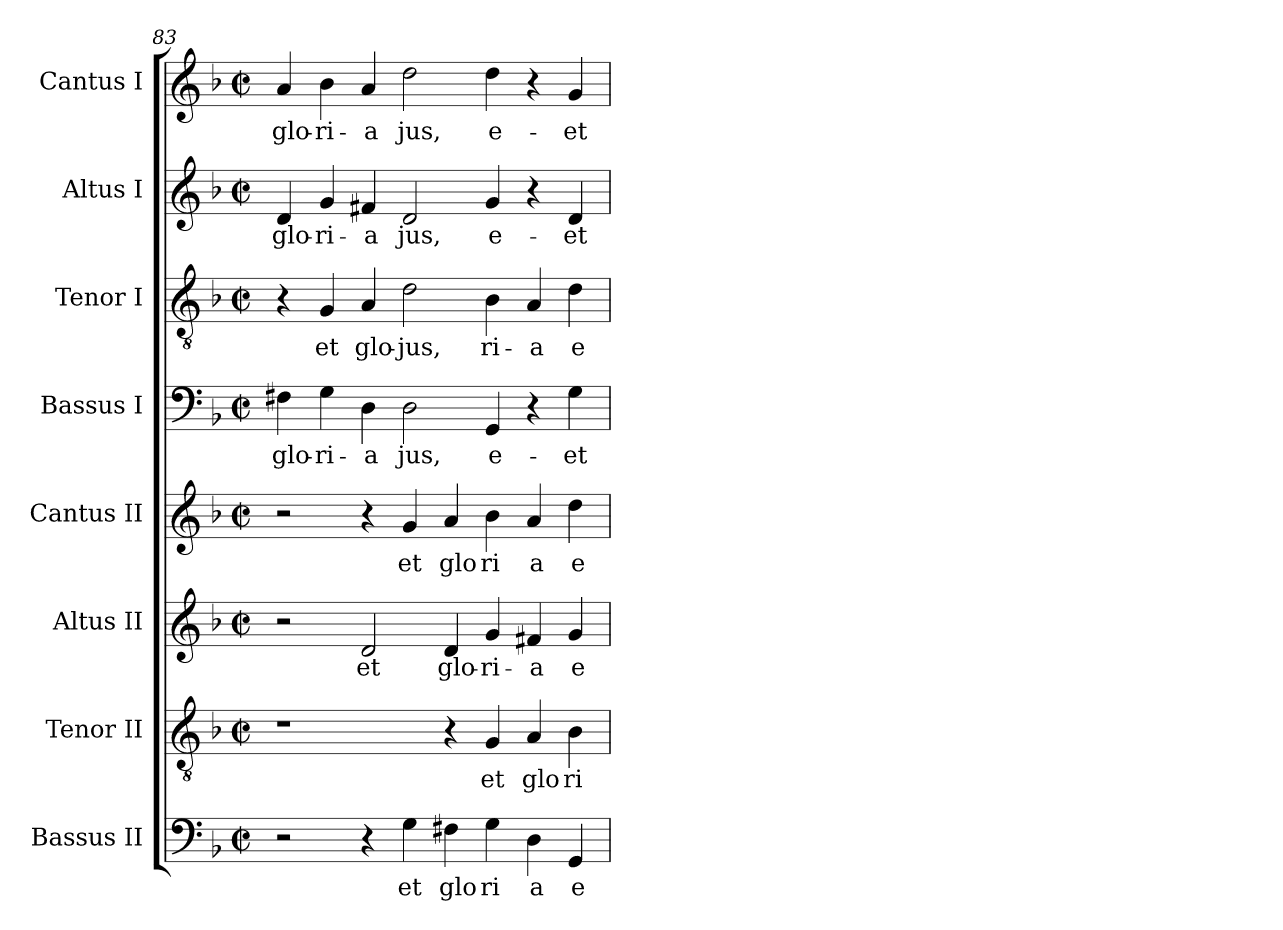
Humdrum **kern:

**kern	**text	**kern	**text	**kern	**text	**kern	**text	**kern	**text	**kern	**text	**kern	**text	**kern	**text
*part8	*part8	*part7	*part7	*part6	*part6	*part5	*part5	*part4	*part4	*part3	*part3	*part2	*part2	*part1	*part1
*staff8	*staff8	*staff7	*staff7	*staff6	*staff6	*staff5	*staff5	*staff4	*staff4	*staff3	*staff3	*staff2	*staff2	*staff1	*staff1
*I"Bassus II	*	*I"Tenor II	*	*I"Altus II	*	*I"Cantus II	*	*I"Bassus I	*	*I"Tenor I	*	*I"Altus I	*	*I"Cantus I	*
!!LO:PB:g=z
*clefF4	*	*clefGv2	*	*clefG2	*	*clefG2	*	*clefF4	*	*clefGv2	*	*clefG2	*	*clefG2	*
*k[b-]	*	*k[b-]	*	*k[b-]	*	*k[b-]	*	*k[b-]	*	*k[b-]	*	*k[b-]	*	*k[b-]	*
*F:	*	*F:	*	*F:	*	*F:	*	*F:	*	*F:	*	*F:	*	*F:	*
*M2/2	*	*M2/2	*	*M2/2	*	*M2/2	*	*M2/2	*	*M2/2	*	*M2/2	*	*M2/2	*
*met(c|)	*	*met(c|)	*	*met(c|)	*	*met(c|)	*	*met(c|)	*	*met(c|)	*	*met(c|)	*	*met(c|)	*
=83	=83	=83	=83	=83	=83	=83	=83	=83	=83	=83	=83	=83	=83	=83	=83
!	!	!	!	!	!	!	!	!	!LO:LY:b:cj	!	!	!	!LO:LY:b:cj	!	!LO:LY:b:cj
2r	.	1r	.	2r	.	2r	.	4F#X\	glo-	4r	.	4d/	glo-	4a/	glo-
!	!	!	!	!	!	!	!	!	!LO:LY:b:cj	!	!LO:LY:b:cj	!	!LO:LY:b:cj	!	!LO:LY:b:cj
.	.	.	.	.	.	.	.	4G\	-ri-	4G/	et	4g/	-ri-	4b-\	-ri-
!	!	!	!	!	!LO:LY:b:cj	!	!	!	!LO:LY:b:cj	!	!LO:LY:b:cj	!	!LO:LY:b:cj	!	!LO:LY:b:cj
4r	.	.	.	2d/	et	4r	.	4D\	-a	4A/	glo-	4f#X/	-a	4a/	-a
!	!LO:LY:b:cj	!	!	!	!	!	!LO:LY:b:cj	!	!LO:LY:b:cj	!	!LO:LY:b:cj	!	!LO:LY:b:cj	!	!LO:LY:b:cj
4G\	et	.	.	.	.	4g/	et	2D\	-jus,	2d\	-jus,	2d/	-jus,	2dd\	-jus,
!	!LO:LY:b:cj	!	!	!	!LO:LY:b:cj	!	!LO:LY:b:cj	!	!	!	!	!	!	!	!
4F#X\	glo	4r	.	4d/	glo-	4a/	glo	.	.	.	.	.	.	.	.
!	!LO:LY:b:cj	!	!LO:LY:b:cj	!	!LO:LY:b:cj	!	!LO:LY:b:cj	!	!LO:LY:b:cj	!	!LO:LY:b:cj	!	!LO:LY:b:cj	!	!LO:LY:b:cj
4G\	ri	4G/	et	4g/	-ri-	4b-\	ri	4GG/	e-	4B-\	-ri-	4g/	e-	4dd\	e-
!	!LO:LY:b:cj	!	!LO:LY:b:cj	!	!LO:LY:b:cj	!	!LO:LY:b:cj	!	!	!	!LO:LY:b:cj	!	!	!	!
4D\	a	4A/	glo	4f#X/	-a	4a/	a	4r	.	4A/	-a	4r	.	4r	.
!	!LO:LY:b:cj	!	!LO:LY:b:cj	!	!LO:LY:b:cj	!	!LO:LY:b:cj	!	!LO:LY:b:cj	!	!LO:LY:b:cj	!	!LO:LY:b:cj	!	!LO:LY:b:cj
4GG/	e	4B-\	ri	4g/	e-	4dd\	e	4G\	et	4d\	e-	4d/	et	4g/	et
=	=	=	=	=	=	=	=	=	=	=	=	=	=	=	=
*-	*-	*-	*-	*-	*-	*-	*-	*-	*-	*-	*-	*-	*-	*-	*-
